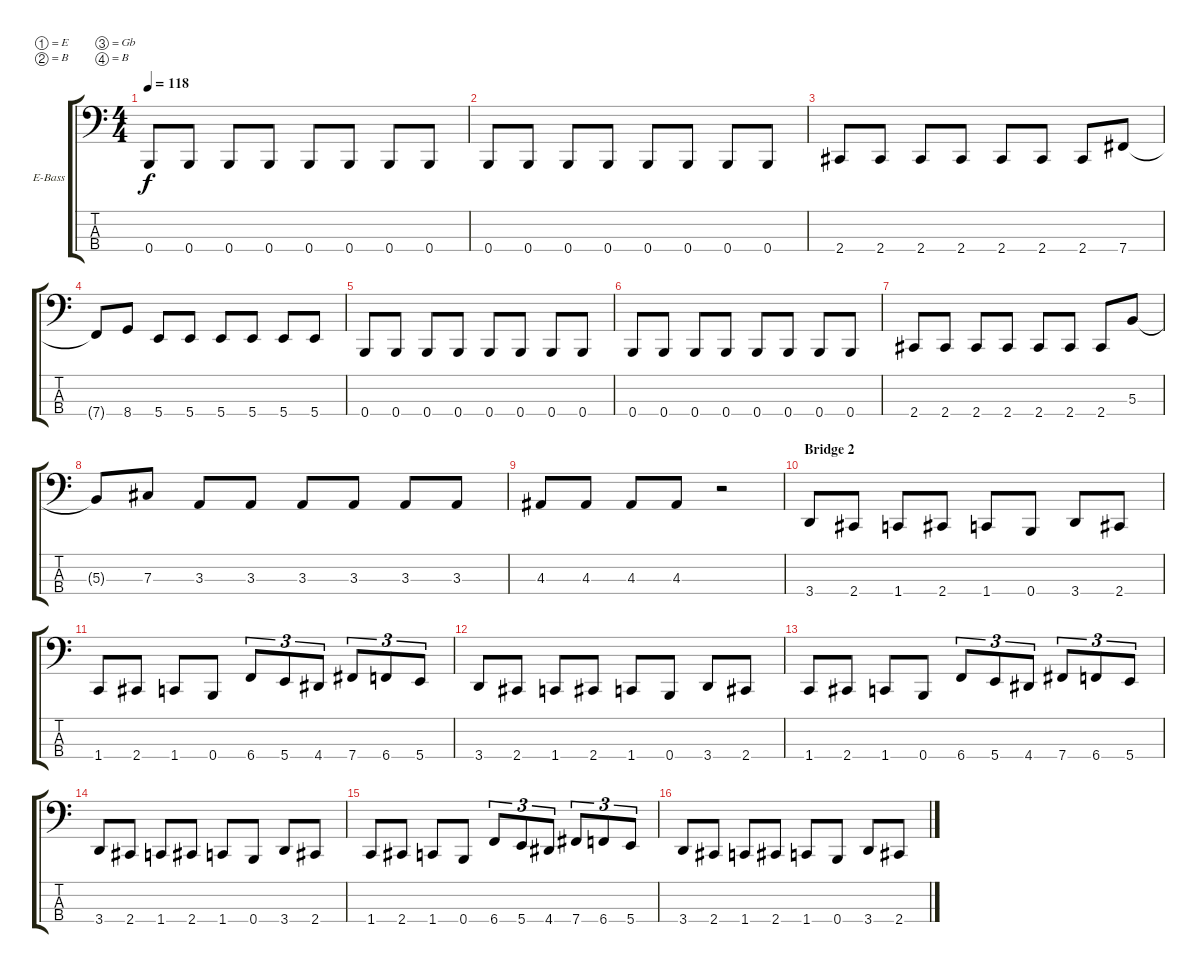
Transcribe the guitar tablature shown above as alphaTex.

\bracketExtendMode groupsimilarinstruments
\firstSystemTrackNameOrientation horizontal
\otherSystemsTrackNameOrientation horizontal
\track ("Bass" "E-Bass") {solo instrument electricbassfinger}
\staff {score tabs}
\tuning (E2 B1 Gb1 B0)
\ts (4 4)
\tempo 118
\clef f4
\ks c
0.4.8{dy f} 0.4.8 0.4.8 0.4.8 0.4.8 0.4.8 0.4.8 0.4.8 |
0.4.8 0.4.8 0.4.8 0.4.8 0.4.8 0.4.8 0.4.8 0.4.8 |
2.4.8 2.4.8 2.4.8 2.4.8 2.4.8 2.4.8 2.4.8 7.4.8 |
7.4{t}.8 8.4.8 5.4.8 5.4.8 5.4.8 5.4.8 5.4.8 5.4.8 |
0.4.8 0.4.8 0.4.8 0.4.8 0.4.8 0.4.8 0.4.8 0.4.8 |
0.4.8 0.4.8 0.4.8 0.4.8 0.4.8 0.4.8 0.4.8 0.4.8 |
2.4.8 2.4.8 2.4.8 2.4.8 2.4.8 2.4.8 2.4.8 5.3.8 |
5.3{t}.8 7.3.8 3.3.8 3.3.8 3.3.8 3.3.8 3.3.8 3.3.8 |
4.3.8 4.3.8 4.3.8 4.3.8 r.2 |
\section ("" "Bridge 2")
3.4.8 2.4.8 1.4.8 2.4.8 1.4.8 0.4.8 3.4.8 2.4.8 |
1.4.8 2.4.8 1.4.8 0.4.8 6.4.8{tu (3 2)} 5.4.8{tu (3 2)} 4.4.8{tu (3 2)} 7.4.8{tu (3 2)} 6.4.8{tu (3 2)} 5.4.8{tu (3 2)} |
3.4.8 2.4.8 1.4.8 2.4.8 1.4.8 0.4.8 3.4.8 2.4.8 |
1.4.8 2.4.8 1.4.8 0.4.8 6.4.8{tu (3 2)} 5.4.8{tu (3 2)} 4.4.8{tu (3 2)} 7.4.8{tu (3 2)} 6.4.8{tu (3 2)} 5.4.8{tu (3 2)} |
3.4.8 2.4.8 1.4.8 2.4.8 1.4.8 0.4.8 3.4.8 2.4.8 |
1.4.8 2.4.8 1.4.8 0.4.8 6.4.8{tu (3 2)} 5.4.8{tu (3 2)} 4.4.8{tu (3 2)} 7.4.8{tu (3 2)} 6.4.8{tu (3 2)} 5.4.8{tu (3 2)} |
3.4.8 2.4.8 1.4.8 2.4.8 1.4.8 0.4.8 3.4.8 2.4.8
